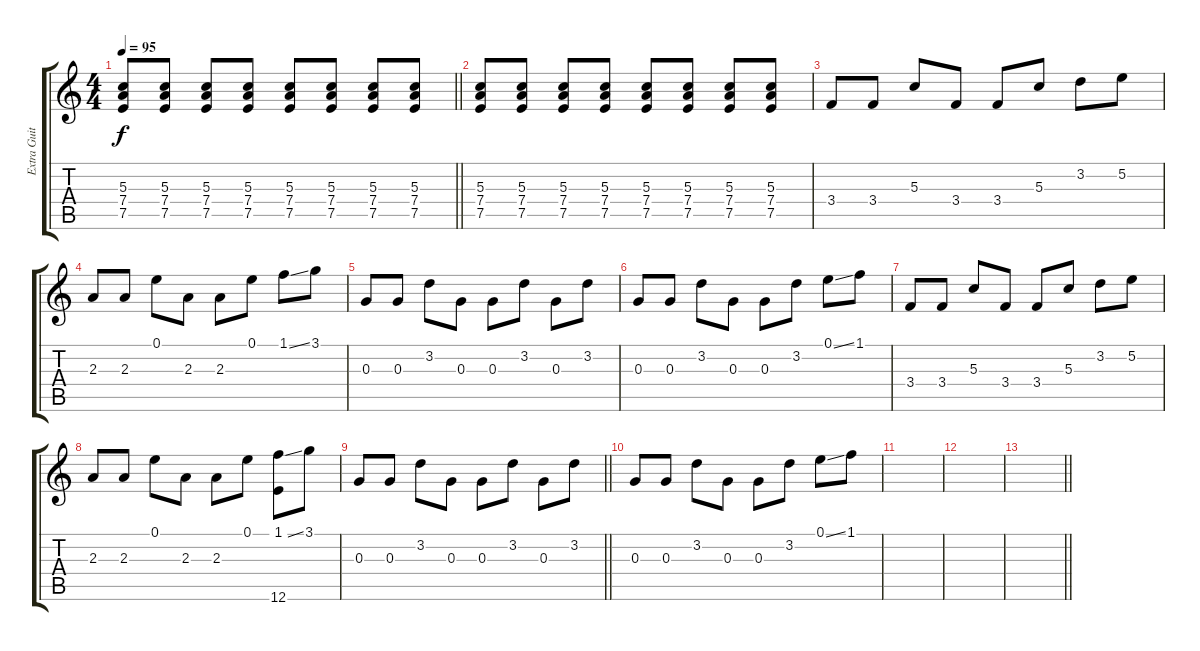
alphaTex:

\track ("Extra Guitar" "Extra Guit") {instrument acousticguitarsteel}
\staff {score tabs}
\tuning (E4 B3 G3 D3 A2 E2) {hide}
\ts (4 4)
\tempo 95
\clef g2
\barLineRight lightlight
\ks c
(5.3 7.4 7.5).8{dy f} (5.3 7.4 7.5).8 (5.3 7.4 7.5).8 (5.3 7.4 7.5).8 (5.3 7.4 7.5).8 (5.3 7.4 7.5).8 (5.3 7.4 7.5).8 (5.3 7.4 7.5).8 |
(5.3 7.4 7.5).8 (5.3 7.4 7.5).8 (5.3 7.4 7.5).8 (5.3 7.4 7.5).8 (5.3 7.4 7.5).8 (5.3 7.4 7.5).8 (5.3 7.4 7.5).8 (5.3 7.4 7.5).8 |
3.4.8{volume 13 instrument electricguitarclean} 3.4.8 5.3.8 3.4.8 3.4.8 5.3.8 3.2.8 5.2.8 |
2.3.8 2.3.8 0.1.8 2.3.8 2.3.8 0.1.8 1.1{ss}.8 3.1.8 |
0.3.8 0.3.8 3.2.8 0.3.8 0.3.8 3.2.8 0.3.8 3.2.8 |
0.3.8 0.3.8 3.2.8 0.3.8 0.3.8 3.2.8 0.1{ss}.8 1.1.8 |
3.4.8 3.4.8 5.3.8 3.4.8 3.4.8 5.3.8 3.2.8 5.2.8 |
2.3.8 2.3.8 0.1.8 2.3.8 2.3.8 0.1.8 (1.1{ss} 12.6).8 3.1.8 |
\barLineRight lightlight
0.3.8 0.3.8 3.2.8 0.3.8 0.3.8 3.2.8 0.3.8 3.2.8 |
0.3.8 0.3.8 3.2.8 0.3.8 0.3.8 3.2.8 0.1{ss}.8 1.1.8 |
|
|
\barLineRight lightlight
